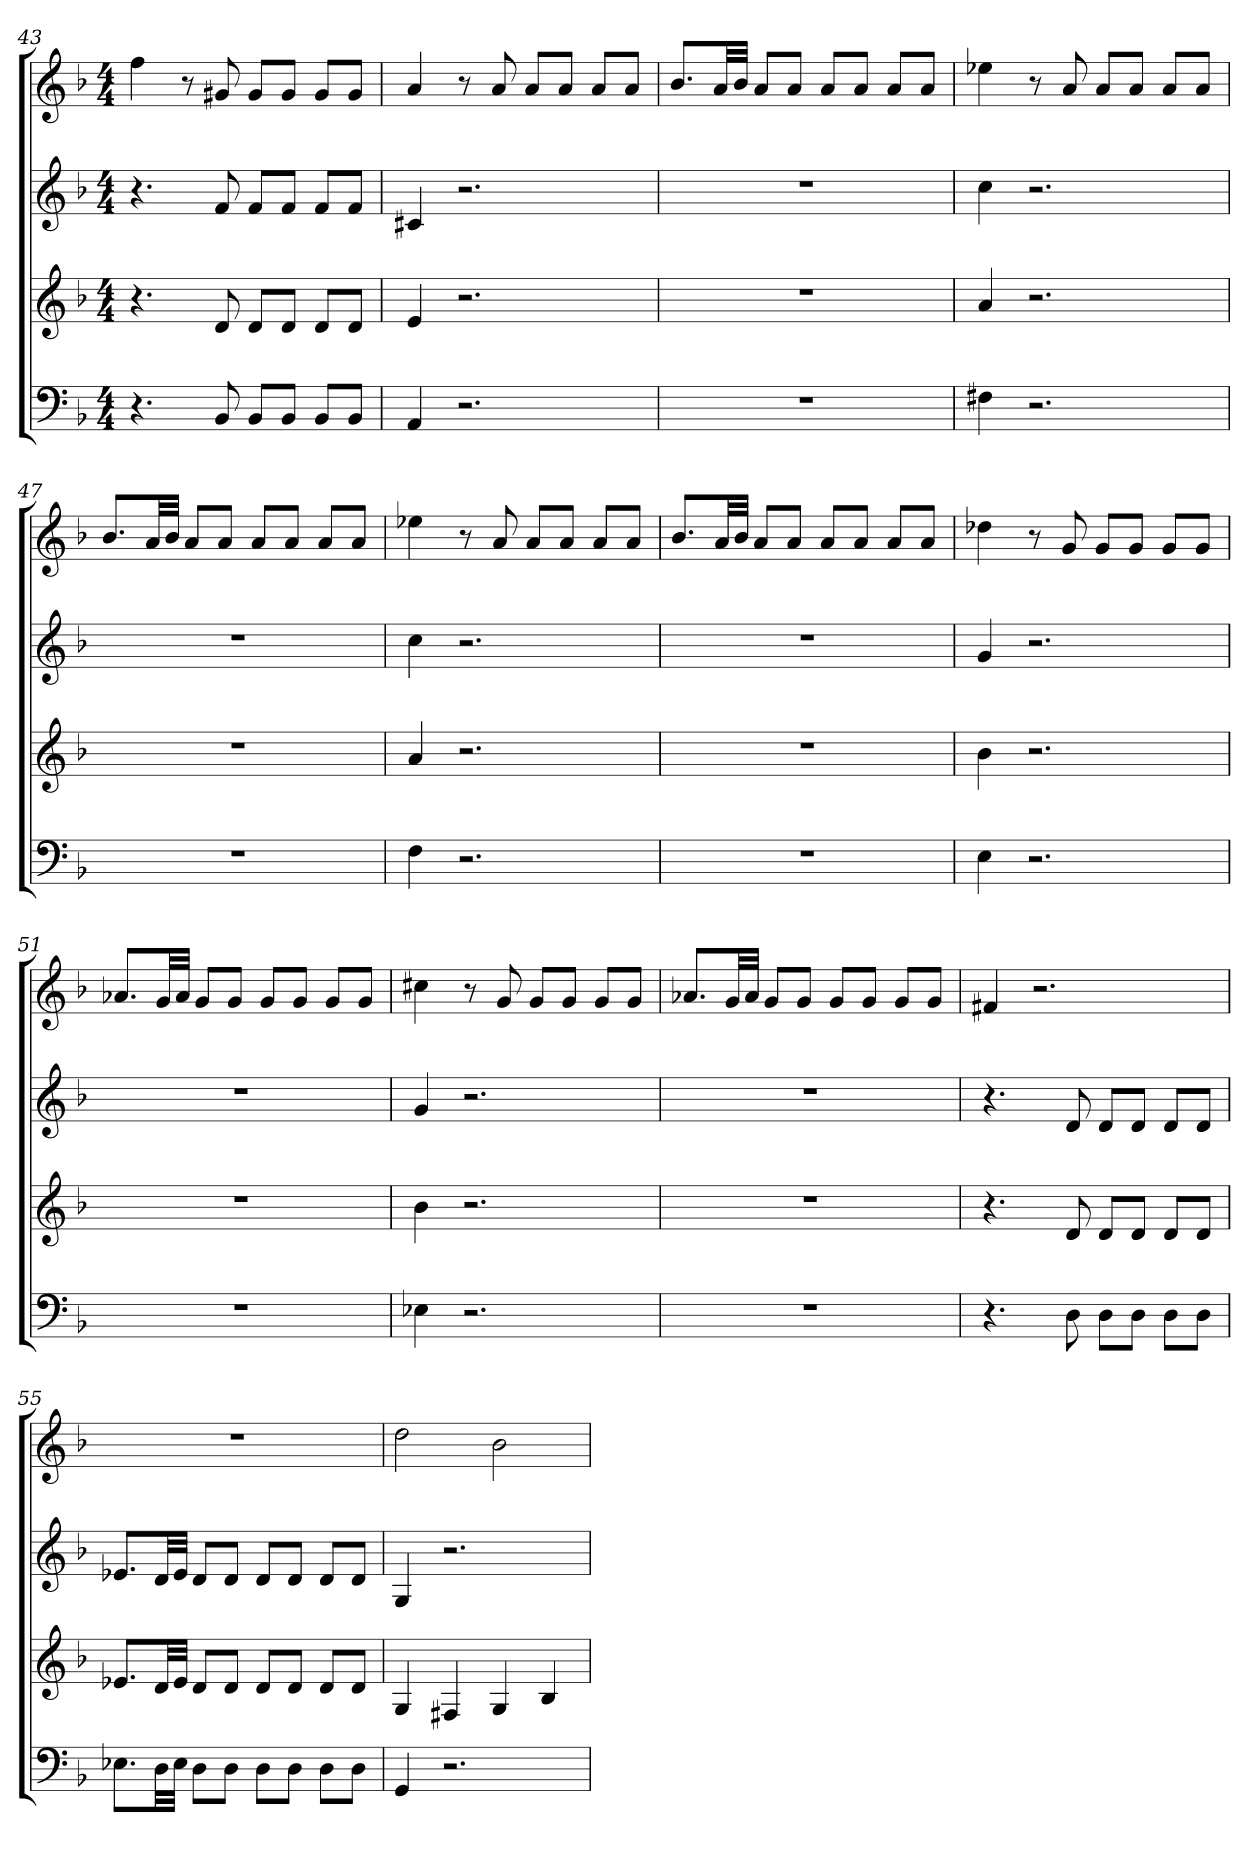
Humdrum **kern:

**kern	**kern	**kern	**kern
*part4	*part3	*part2	*part1
*staff4	*staff3	*staff2	*staff1
*k[b-]	*k[b-]	*k[b-]	*k[b-]
*d:	*d:	*d:	*d:
*M4/4	*M4/4	*M4/4	*M4/4
=43	=43	=43	=43
4.r	4.r	4.r	4ff
.	.	.	8r
8BB-	8d	8f	8g#X
8BB-L	8dL	8fL	8g#L
8BB-J	8dJ	8fJ	8g#J
8BB-L	8dL	8fL	8g#L
8BB-J	8dJ	8fJ	8g#J
=44	=44	=44	=44
4AA	4e	4c#X	4a
2.r	2.r	2.r	8r
.	.	.	8a
.	.	.	8aL
.	.	.	8aJ
.	.	.	8aL
.	.	.	8aJ
=45	=45	=45	=45
1r	1r	1r	8.b-L
.	.	.	32aLL
.	.	.	32b-JJJ
.	.	.	8aL
.	.	.	8aJ
.	.	.	8aL
.	.	.	8aJ
.	.	.	8aL
.	.	.	8aJ
=46	=46	=46	=46
4F#X	4a	4cc	4ee-X
2.r	2.r	2.r	8r
.	.	.	8a
.	.	.	8aL
.	.	.	8aJ
.	.	.	8aL
.	.	.	8aJ
=47	=47	=47	=47
1r	1r	1r	8.b-L
.	.	.	32aLL
.	.	.	32b-JJJ
.	.	.	8aL
.	.	.	8aJ
.	.	.	8aL
.	.	.	8aJ
.	.	.	8aL
.	.	.	8aJ
=48	=48	=48	=48
4F	4a	4cc	4ee-X
2.r	2.r	2.r	8r
.	.	.	8a
.	.	.	8aL
.	.	.	8aJ
.	.	.	8aL
.	.	.	8aJ
=49	=49	=49	=49
1r	1r	1r	8.b-L
.	.	.	32aLL
.	.	.	32b-JJJ
.	.	.	8aL
.	.	.	8aJ
.	.	.	8aL
.	.	.	8aJ
.	.	.	8aL
.	.	.	8aJ
=50	=50	=50	=50
4E	4b-	4g	4dd-X
2.r	2.r	2.r	8r
.	.	.	8g
.	.	.	8gL
.	.	.	8gJ
.	.	.	8gL
.	.	.	8gJ
=51	=51	=51	=51
1r	1r	1r	8.a-XL
.	.	.	32gLL
.	.	.	32a-JJJ
.	.	.	8gL
.	.	.	8gJ
.	.	.	8gL
.	.	.	8gJ
.	.	.	8gL
.	.	.	8gJ
=52	=52	=52	=52
4E-X	4b-	4g	4cc#X
2.r	2.r	2.r	8r
.	.	.	8g
.	.	.	8gL
.	.	.	8gJ
.	.	.	8gL
.	.	.	8gJ
=53	=53	=53	=53
1r	1r	1r	8.a-XL
.	.	.	32gLL
.	.	.	32a-JJJ
.	.	.	8gL
.	.	.	8gJ
.	.	.	8gL
.	.	.	8gJ
.	.	.	8gL
.	.	.	8gJ
=54	=54	=54	=54
4.r	4.r	4.r	4f#X
.	.	.	2.r
8D	8d	8d	.
8DL	8dL	8dL	.
8DJ	8dJ	8dJ	.
8DL	8dL	8dL	.
8DJ	8dJ	8dJ	.
=55	=55	=55	=55
8.E-XL	8.e-XL	8.e-XL	1r
32DLL	32dLL	32dLL	.
32E-JJJ	32e-JJJ	32e-JJJ	.
8DL	8dL	8dL	.
8DJ	8dJ	8dJ	.
8DL	8dL	8dL	.
8DJ	8dJ	8dJ	.
8DL	8dL	8dL	.
8DJ	8dJ	8dJ	.
=56	=56	=56	=56
4GG	4G	4G	2dd
2.r	4F#X	2.r	.
.	4G	.	2b-
.	4B-	.	.
=	=	=	=
*-	*-	*-	*-
